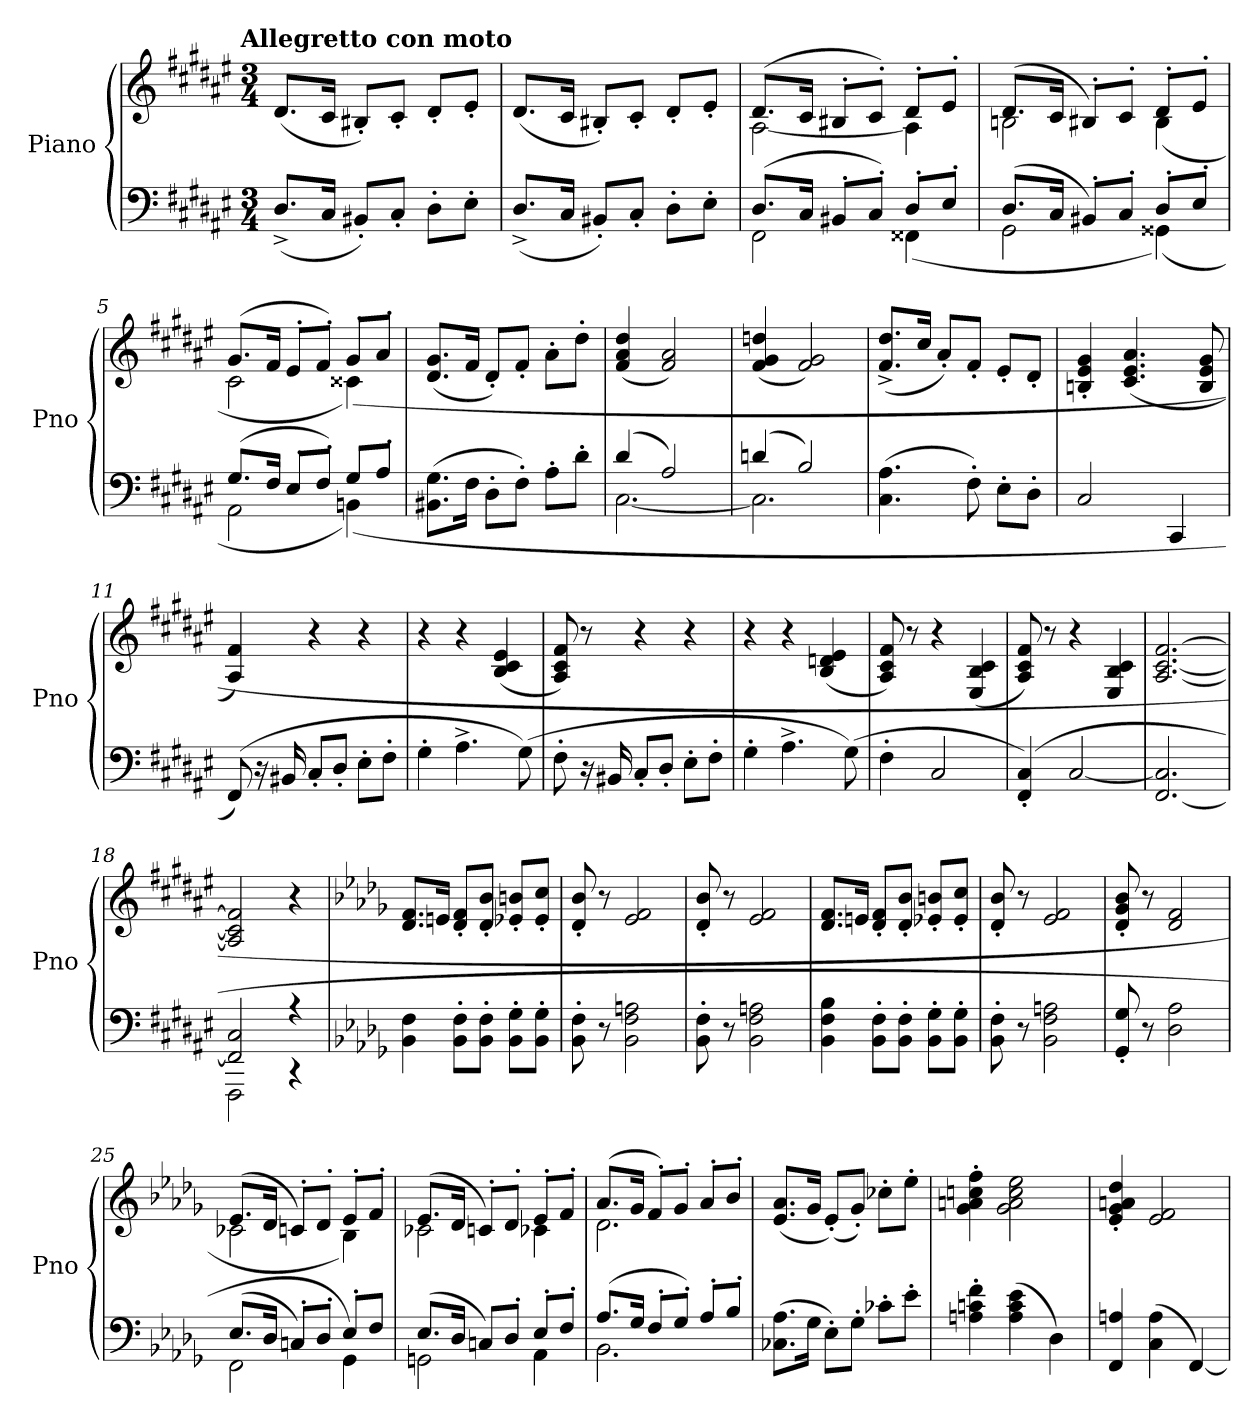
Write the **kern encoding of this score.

**kern	**kern
*part1	*part1
*staff2	*staff1
*I"Piano	*
*I'Pno	*
*clefF4	*clefG2
*k[f#c#g#d#a#e#]	*k[f#c#g#d#a#e#]
!!LO:TX:omd:t=Allegretto con moto
*M3/4	*M3/4
*MM116	*MM116
=1	=1
(8.D#^/L	(8.d#/L
16C#/Jk	16c#/Jk
8BB#X'/L)	8B#X'/L)
8C#'/J	8c#'/J
8D#'\L	8d#'/L
8E#'\J	8e#'/J
=2	=2
(8.D#^/L	(8.d#/L
16C#/Jk	16c#/Jk
8BB#X'/L)	8B#X'/L)
8C#'/J	8c#'/J
8D#'\L	8d#'/L
8E#'\J	8e#'/J
=3	=3
*^	*^
(8.D#/L	2FF#\	(8.d#/L	[2A#\
16C#/Jk	.	16c#/Jk	.
8BB#X'/L	.	8B#X'/L	.
8C#'/J)	.	8c#'/J)	.
8D#'/L	(4FF##X\	8d#'/L	4A#\]
8E#'/J	.	8e#'/J	.
=4	=4	=4	=4
(8.D#/L	2GG#\	(8.d#/L	2Bn\
16C#/Jk	.	16c#/Jk	.
8BB#X'/L)	.	8B#X'/L)	.
8C#'/J	.	8c#'/J	.
8D#'/L	(4GG##X\)	8d#'/L	(4B#\
8E#'/J	.	8e#'/J	.
=5	=5	=5	=5
(8.G#/L	2AA#\	(8.g#/L	2c#\
16F#/Jk	.	16f#/Jk	.
8E#'/L	.	8e#'/L	.
8F#'/J)	.	8f#'/J)	.
8G#/L	(4BBn\)	8g#'/L	(4c##X\)
8A#'/J	.	8a#'/J	.
*v	*v	*	*
*	*v	*v
=6	=6
(8.BB#X\ 8.G#\L	(8.d#/ 8.g#/L
16F#\Jk	16f#/Jk
8D#'\L	8d#'/L)
8F#'\J)	8f#'/J
8A#'\L	8a#'\L
8d#'\J	8dd#'\J
=7	=7
*^	*
(4d#/	[2.C#\	(4f#/ 4a#/ 4dd#/
2A#/)	.	2f#/ 2a#/)
=8	=8	=8
(4dn/	2.C#\]	(4f#/ 4g#/ 4ddn/
2B/)	.	2f#/ 2g#/)
*v	*v	*
=9	=9
(4.C#\ 4.A#\	(8.f#^/ 8.dd#^/L
.	16cc#/Jk
.	8a#'/L)
8F#'\)	8f#'/J
8E#'\L	8e#'/L
8D#'\J	8d#'/J
=10	=10
2C#/	4Bn'/ 4e#'/ 4g#'/
.	(4.c#/ 4.e#/ 4.a#/
4CC#/	.
.	8B/ 8e#/ 8g#/
=11	=11
(8FF#/)	4A#/ 4f#/)
16r	.
16BB#X/	.
8C#'/L	4r
8D#'/J	.
8E#'\L	4r
8F#'\J	.
=12	=12
4G#'\	4r
4.A#^\	4r
.	(4B/ 4c#/ 4e#/
(8G#\)	.
=13	=13
8F#'\	8A#/ 8c#/ 8f#/)
16r	8r
16BB#X/	.
8C#'/L	4r
8D#'/J	.
8E#'\L	4r
8F#'\J	.
=14	=14
4G#'\	4r
4.A#^\	4r
.	(4B/ 4dn/ 4e#/
(8G#\)	.
=15	=15
4F#'\	8A#/ 8c#/ 8f#/)
.	8r
2C#/	4r
.	(4E#/ 4B/ 4c#/
=16	=16
(4FF#'/ 4C#'/)	8A#/ 8c#/ 8f#/)
.	8r
[2C#/	4r
.	4E#/ 4B/ 4c#/
=17	=17
[2.FF#/ 2.C#]/	[2.A#/ [2.c#/ [2.f#/
=18	=18
*^	*
2FF#]/ 2C#/	2FFF#\	2A#]/ 2c#]/ 2f#]/
4r	4r	4r
*v	*v	*
=19	=19
*k[b-e-a-d-g-]	*k[b-e-a-d-g-]
4BB-\ 4F\	8.d-/ 8.f/L
.	16en/Jk
8BB-'\ 8F'\L	8d-'/ 8f'/L
8BB-'\ 8F'\J	8d-'/ 8b-'/J
8BB-'\ 8G-'\L	8e-X'/ 8bn'/L
8BB-'\ 8G-'\J	8e-'/ 8cc'/J
=20	=20
8BB-'\ 8F'\	8d-'/ 8b-'/
8r	8r
2BB-\ 2F\ 2An\	2e-/ 2f/
=21	=21
8BB-'\ 8F'\	8d-'/ 8b-'/
8r	8r
2BB-\ 2F\ 2An\	2e-/ 2f/
=22	=22
4BB-\ 4F\ 4B-\	8.d-/ 8.f/L
.	16en/Jk
8BB-'\ 8F'\L	8d-'/ 8f'/L
8BB-'\ 8F'\J	8d-'/ 8b-'/J
8BB-'\ 8G-'\L	8e-X'/ 8bn'/L
8BB-'\ 8G-'\J	8e-'/ 8cc'/J
=23	=23
8BB-'\ 8F'\	8d-'/ 8b-'/
8r	8r
2BB-\ 2F\ 2An\	2e-/ 2f/
=24	=24
8GG-'/ 8G-'/	8d-'/ 8g-'/ 8b-'/
8r	8r
2D-\ 2A-\	2d-/ 2f/
=25	=25
*^	*^
(8.E-/L	2FF\	(8.e-/L	2c-X\
16D-/Jk	.	16d-/Jk	.
8Cn'/L)	.	8cn'/L)	.
8D-'/J	.	8d-'/J	.
8E-'/L	4GG-\)	8e-'/L	4B-\)
8F/J	.	8f'/J	.
=26	=26	=26	=26
(8.E-/L	2GGn\	(8.e-/L	2c-X\
16D-/Jk	.	16d-/Jk	.
8Cn/L)	.	8cn'/L)	.
8D-'/J	.	8d-'/J	.
8E-'/L	4AA-\	8e-'/L	4c-X\
8F'/J	.	8f'/J	.
=27	=27	=27	=27
(8.A-/L	2.BB-\	(8.a-/L	2.d-\
16G-/Jk	.	16g-/Jk	.
8F'/L	.	8f'/L)	.
8G-'/J)	.	8g-'/J	.
8A-'/L	.	8a-'/L	.
8B-'/J	.	8b-'/J	.
*v	*v	*	*
*	*v	*v
=28	=28
(8.C-X\ 8.A-\L	(8.e-/ 8.a-/L
16G-\Jk	16g-/Jk
8E-'\L)	(8e-'/L)
8G-'\J	8g-'/J)
8c-X'\L	8cc-X'\L
8e-'\J	8ee-'\J
=29	=29
4An'\ 4cn'\ 4f'\	4g-'\ 4an'\ 4ccn'\ 4ff'\
(4A\ 4c\ 4e-\	2g-\ 2a\ 2cc\ 2ee-\
4D-\)	.
=30	=30
4FF/ 4An/	4e-'/ 4g-'/ 4an'/ 4dd-'/
(4C\ 4A\	2e-/ 2f/
[4FF/)	.
=	=
*-	*-
